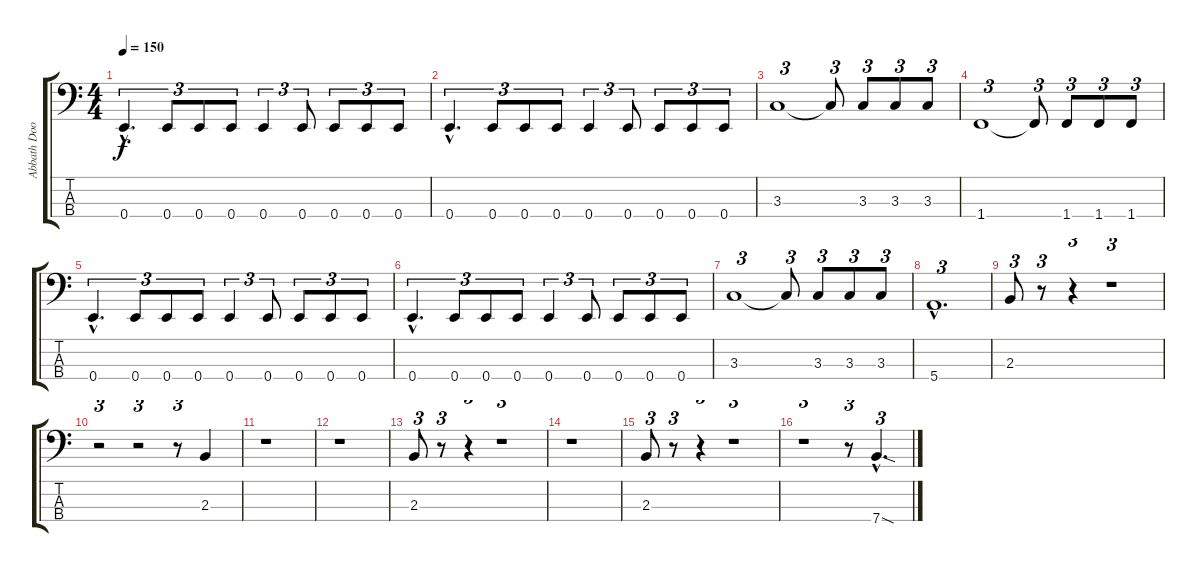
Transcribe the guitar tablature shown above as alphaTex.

\track ("Abbath Doom Occulta (Bass)" "Abbath Doo") {instrument electricbasspick}
\staff {score tabs}
\tuning (G2 D2 A1 E1) {hide}
\ts (4 4)
\tempo 150
\clef f4
\ks c
0.4{hac}.4{d tu (3 2) dy f} 0.4.8{tu (3 2)} 0.4.8{tu (3 2)} 0.4.8{tu (3 2)} 0.4.4{tu (3 2)} 0.4.8{tu (3 2)} 0.4.8{tu (3 2)} 0.4.8{tu (3 2)} 0.4.8{tu (3 2)} |
0.4{hac}.4{d tu (3 2)} 0.4.8{tu (3 2)} 0.4.8{tu (3 2)} 0.4.8{tu (3 2)} 0.4.4{tu (3 2)} 0.4.8{tu (3 2)} 0.4.8{tu (3 2)} 0.4.8{tu (3 2)} 0.4.8{tu (3 2)} |
3.3.1{tu (3 2)} 3.3{t}.8{tu (3 2)} 3.3.8{tu (3 2)} 3.3.8{tu (3 2)} 3.3.8{tu (3 2)} |
1.4.1{tu (3 2)} 1.4{t}.8{tu (3 2)} 1.4.8{tu (3 2)} 1.4.8{tu (3 2)} 1.4.8{tu (3 2)} |
0.4{hac}.4{d tu (3 2)} 0.4.8{tu (3 2)} 0.4.8{tu (3 2)} 0.4.8{tu (3 2)} 0.4.4{tu (3 2)} 0.4.8{tu (3 2)} 0.4.8{tu (3 2)} 0.4.8{tu (3 2)} 0.4.8{tu (3 2)} |
0.4{hac}.4{d tu (3 2)} 0.4.8{tu (3 2)} 0.4.8{tu (3 2)} 0.4.8{tu (3 2)} 0.4.4{tu (3 2)} 0.4.8{tu (3 2)} 0.4.8{tu (3 2)} 0.4.8{tu (3 2)} 0.4.8{tu (3 2)} |
3.3.1{tu (3 2)} 3.3{t}.8{tu (3 2)} 3.3.8{tu (3 2)} 3.3.8{tu (3 2)} 3.3.8{tu (3 2)} |
5.4{hac}.1{d tu (3 2)} |
2.3.8{tu (3 2)} r.8{tu (3 2)} r.4{tu (3 2)} r.1{tu (3 2)} |
r.2{tu (3 2)} r.2{tu (3 2)} r.8{tu (3 2)} 2.3.4 |
r.1 |
r.1 |
2.3.8{tu (3 2)} r.8{tu (3 2)} r.4{tu (3 2)} r.1{tu (3 2)} |
r.1 |
2.3.8{tu (3 2)} r.8{tu (3 2)} r.4{tu (3 2)} r.1{tu (3 2)} |
r.1{tu (3 2)} r.8{tu (3 2)} 7.4{sod hac}.4{d tu (3 2)}
